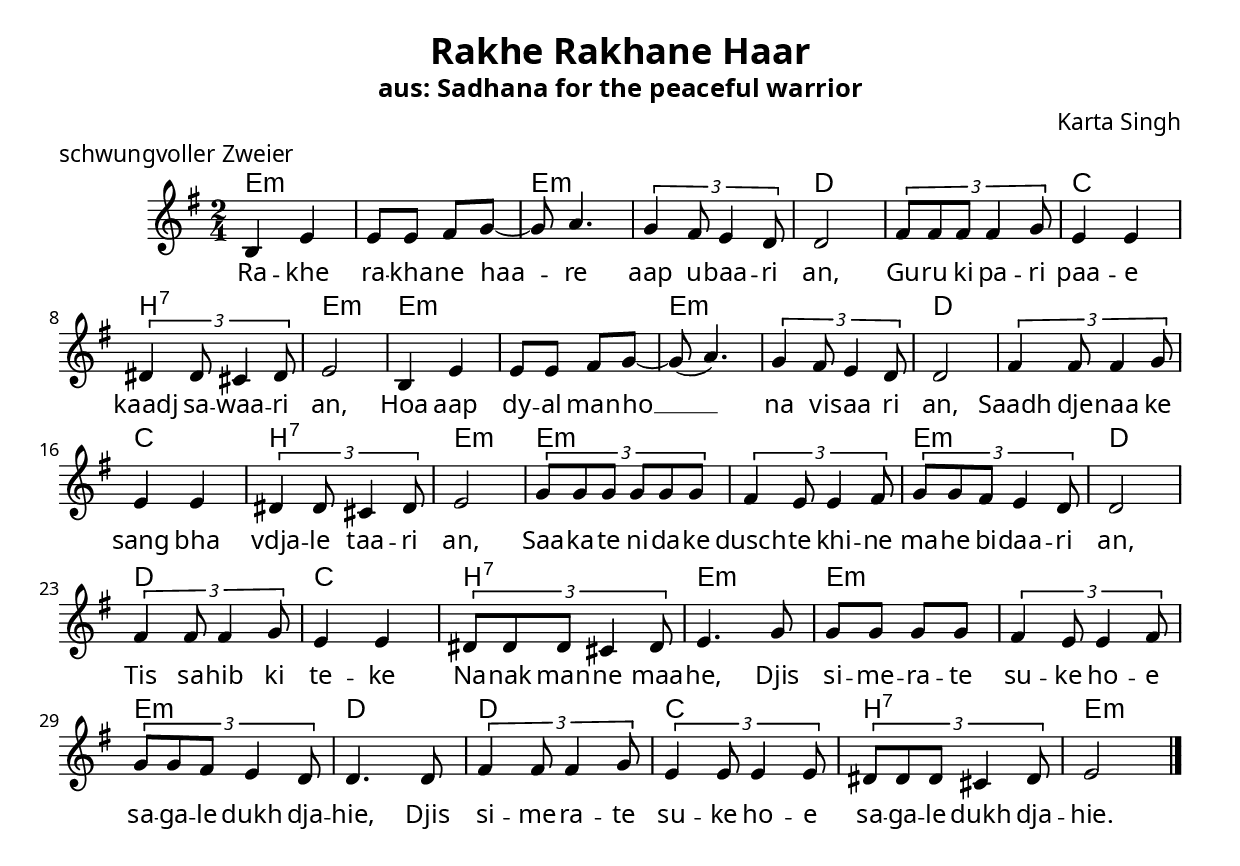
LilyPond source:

\include "deutsch.ly"
\version "2.18.0"

\include "../paper.ily"


melodie =  \relative d' {
  %% Rakhe
  h4 e e8 e fis g8 ~ | g8 a4. \tuplet 3/2 {g4 fis8 e4 d8} |
  d2 \tuplet 3/2 {fis8 fis fis fis4 g8} | e4  e \tuplet 3/2 { dis4 dis8 cis4 dis8} | e2 

  %% Hoa 
  h4 e e8 e fis g8 ~ | g8( a4.) \tuplet 3/2 {g4 fis8 e4 d8} |
  d2 \tuplet 3/2 {fis4 fis8 fis4 g8} | e4  e \tuplet 3/2 { dis4 dis8 cis4 dis8} | e2

  %% Saakate
  \tuplet 3/2 { g8 g g  g g g} \tuplet 3/2 { fis4 e8 e4 fis8} |
  \tuplet 3/2 { g8 g8 fis8 e4 d8} d2 |
  \tuplet 3/2 {fis4 fis8 fis4 g8} | e4  e \tuplet 3/2 { dis8 dis dis cis4 dis8} | e4. g8

  %% Djis simerate
  g8 g   g g  \tuplet 3/2 { fis4 e8 e4 fis8} |
  \tuplet 3/2 { g8 g8 fis8 e4 d8} d4. d8 |
  \tuplet 3/2 {fis4 fis8 fis4 g8} |
  \tuplet 3/2 {e4 e8  e4 e8} \tuplet 3/2 { dis8 dis dis cis4 dis8} | e2

\bar "|."
   
}

textI = \lyricmode {
  Ra -- khe ra -- kha -- ne haa -- re aap u -- baa -- ri an,
  Gu -- ru ki pa -- ri paa -- e kaadj sa -- waa -- ri an,
  
  Hoa aap dy -- al man -- ho __ na vi -- saa ri an,
  Saadh dje -- naa ke sang bha vdja -- le taa -- ri an,

  Saa -- ka -- te ni -- da -- ke dusch -- te khi -- ne ma -- he bi -- daa -- ri an,
  Tis sa -- hib ki te -- ke Na -- nak man -- ne maa -- he,

  Djis si -- me -- ra -- te su -- ke ho -- e sa -- ga -- le dukh dja -- hie, 

  Djis si -- me -- ra -- te su -- ke ho -- e sa -- ga -- le dukh dja -- hie.
}


chordSymbols = \chordmode {
  \semiGermanChords
  e1:m | e:m | d | c2  h:7 | e2:m |
  e1:m | e:m | d | c2  h:7 | e2:m |
  e1:m | e2:m | d d | c2  h:7 | e2:m |
  
  e1:m | e2:m | d d | c2  h:7 | e2:m |
}

\score { 
       <<
	 \context ChordNames {
	   \set Score.markFormatter = #format-mark-box-letters
	   \chordSymbols
	 }
	 \new Staff {
	    \time 2/4
	    \key e \minor
	     \new Voice = "mel" { \melodie  \bar "|." }
	   }
	   \new Lyrics \lyricsto "mel" {
	     \textI
	   }
       >>
	\layout {
	  \context {\Staff \RemoveEmptyStaves }
	}
       
       \header {
	 title = "Rakhe Rakhane Haar"
	 composer = "Karta Singh"
	 subtitle = "aus: Sadhana for the peaceful warrior"
	 meter = "schwungvoller Zweier"
       }
     }
